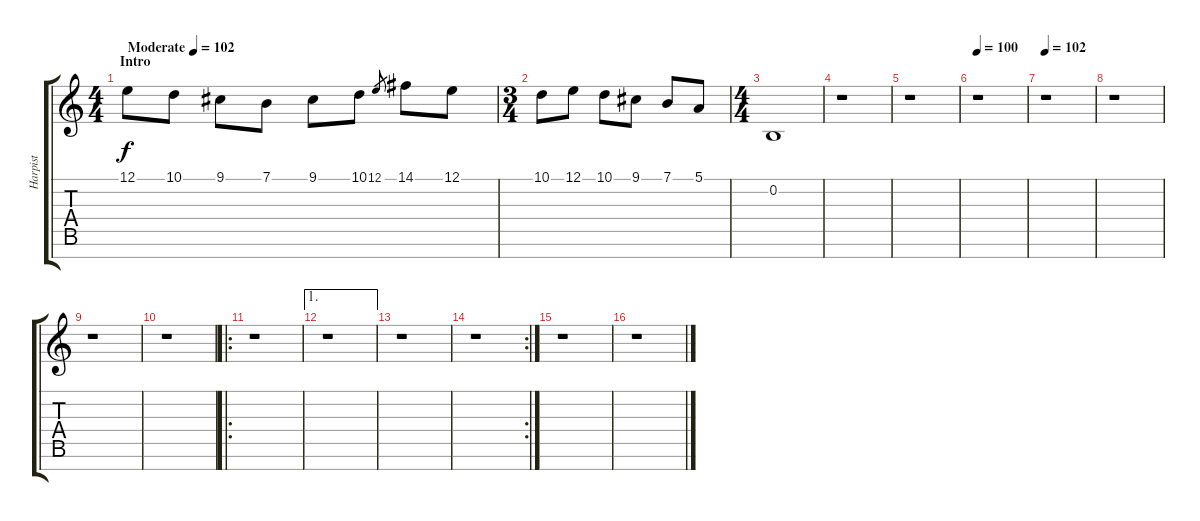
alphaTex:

\track ("Harpist" "Harpist") {instrument orchestralharp}
\staff {score tabs}
\tuning (E4 B3 G3 D3 A2 E2 B1) {hide}
\ts (4 4)
\section ("" "Intro")
\tempo (102 "Moderate")
\clef g2
\ks c
12.1.8{dy f instrument orchestralharp} 10.1.8 9.1.8 7.1.8 9.1.8 10.1.8 12.1.8{gr} 14.1.8 12.1.8 |
\ts (3 4)
10.1.8 12.1.8 10.1.8 9.1.8 7.1.8 5.1.8 |
\ts (4 4)
0.2.1 |
r.1 |
r.1 |
\tempo 100
r.1 |
\tempo 102
r.1 |
r.1 |
r.1 |
r.1 |
\ro
r.1 |
\ae 1
r.1 |
r.1 |
\rc 2
r.1 |
r.1 |
r.1
